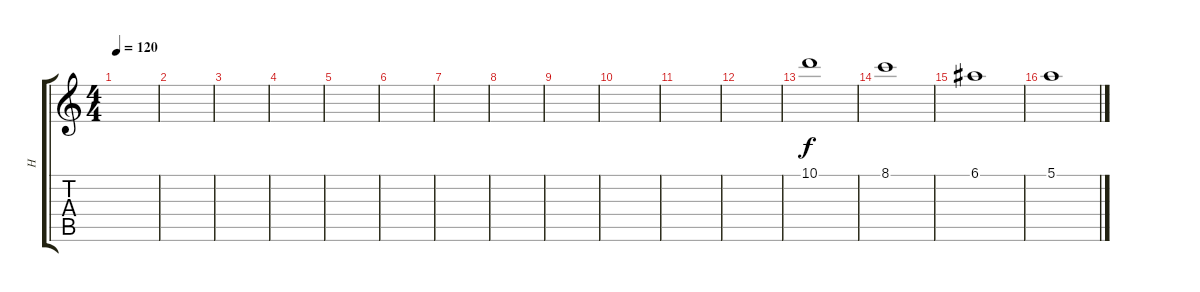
\track ("H" "H") {instrument overdrivenguitar}
\staff {score tabs}
\tuning (E4 B3 G3 D3 A2 D2) {hide}
\ts (4 4)
\tempo 120
\clef g2
\ks c
|
|
|
|
|
|
|
|
|
|
|
|
10.1.1 |
8.1.1 |
6.1.1 |
5.1.1
